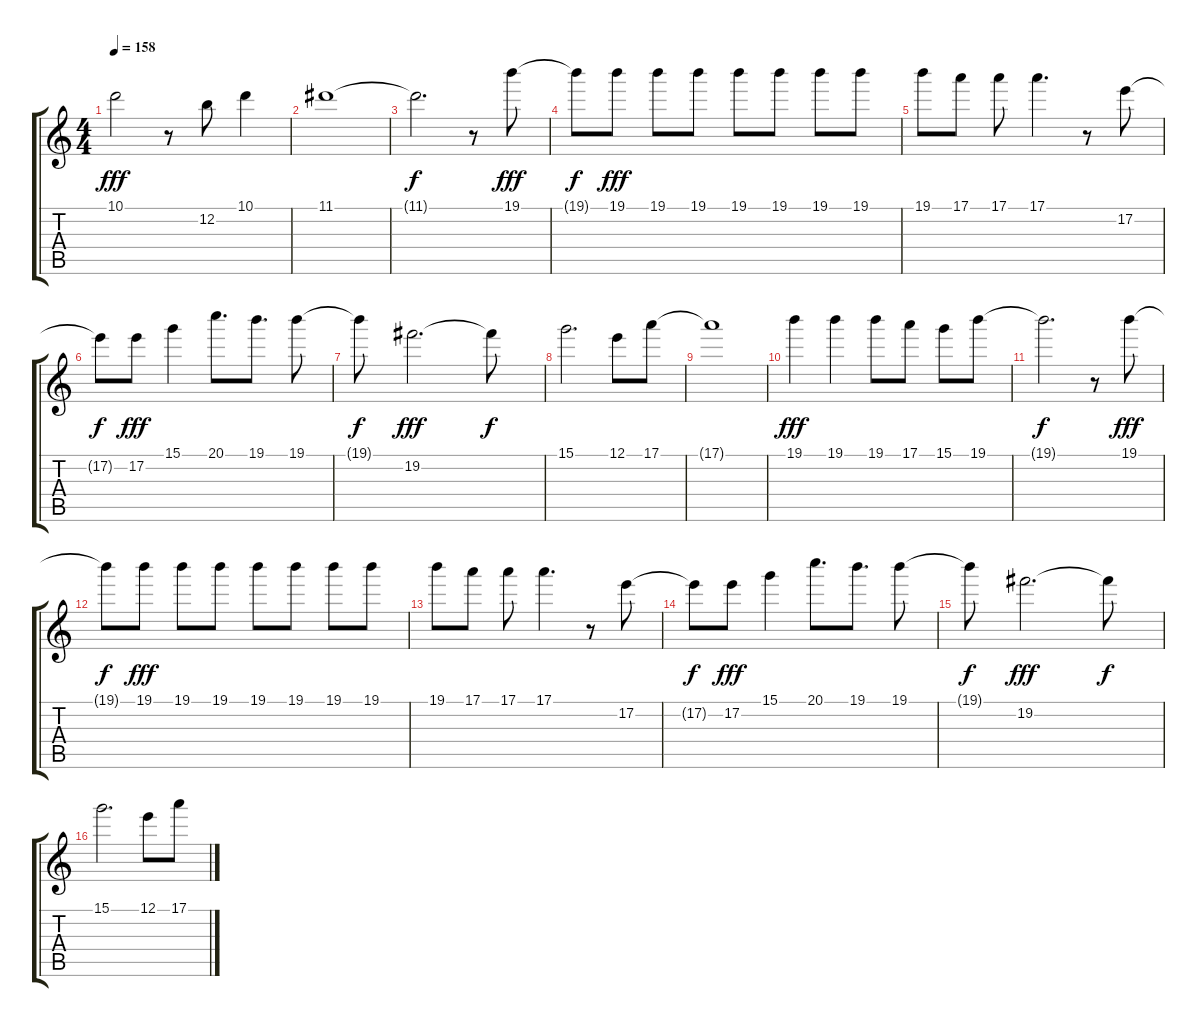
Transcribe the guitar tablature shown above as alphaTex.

\track "" {instrument distortionguitar}
\staff {score tabs}
\tuning (E4 B3 G3 D3 A2 E2) {hide}
\ts (4 4)
\tempo 158
\clef g2
\ks c
10.1.2{txt "" dy fff} r.8 12.2.8{txt ""} 10.1.4{txt ""} |
11.1.1{txt ""} |
11.1{t}.2{d dy f} r.8 19.1.8{txt "" dy fff} |
19.1{t}.8{dy f} 19.1.8{txt "" dy fff} 19.1.8{txt ""} 19.1.8{txt ""} 19.1.8 19.1.8{txt ""} 19.1.8 19.1.8{txt ""} |
19.1.8 17.1.8{txt ""} 17.1.8 17.1.4{d txt ""} r.8 17.2.8{txt ""} |
17.2{t}.8{dy f} 17.2.8{txt "" dy fff} 15.1.4{txt ""} 20.1.8{d} 19.1.8{d txt ""} 19.1.8{txt ""} |
19.1{t}.8{dy f} 19.2.2{d txt "" dy fff} 19.2{t}.8{dy f} |
15.1.2{d txt ""} 12.1.8{txt ""} 17.1.8{txt ""} |
17.1{t}.1 |
19.1.4{txt "" dy fff} 19.1.4{txt ""} 19.1.8{txt ""} 17.1.8{txt ""} 15.1.8{txt ""} 19.1.8{txt ""} |
19.1{t}.2{d dy f} r.8 19.1.8{txt "" dy fff} |
19.1{t}.8{dy f} 19.1.8{txt "" dy fff} 19.1.8{txt ""} 19.1.8{txt ""} 19.1.8{txt ""} 19.1.8 19.1.8{txt ""} 19.1.8 |
19.1.8{txt ""} 17.1.8 17.1.8{txt ""} 17.1.4{d txt ""} r.8 17.2.8{txt ""} |
17.2{t}.8{dy f} 17.2.8{txt "" dy fff} 15.1.4{txt ""} 20.1.8{d txt ""} 19.1.8{d txt ""} 19.1.8{txt ""} |
19.1{t}.8{dy f} 19.2.2{d txt "" dy fff} 19.2{t}.8{dy f} |
15.1.2{d txt ""} 12.1.8{txt ""} 17.1.8
